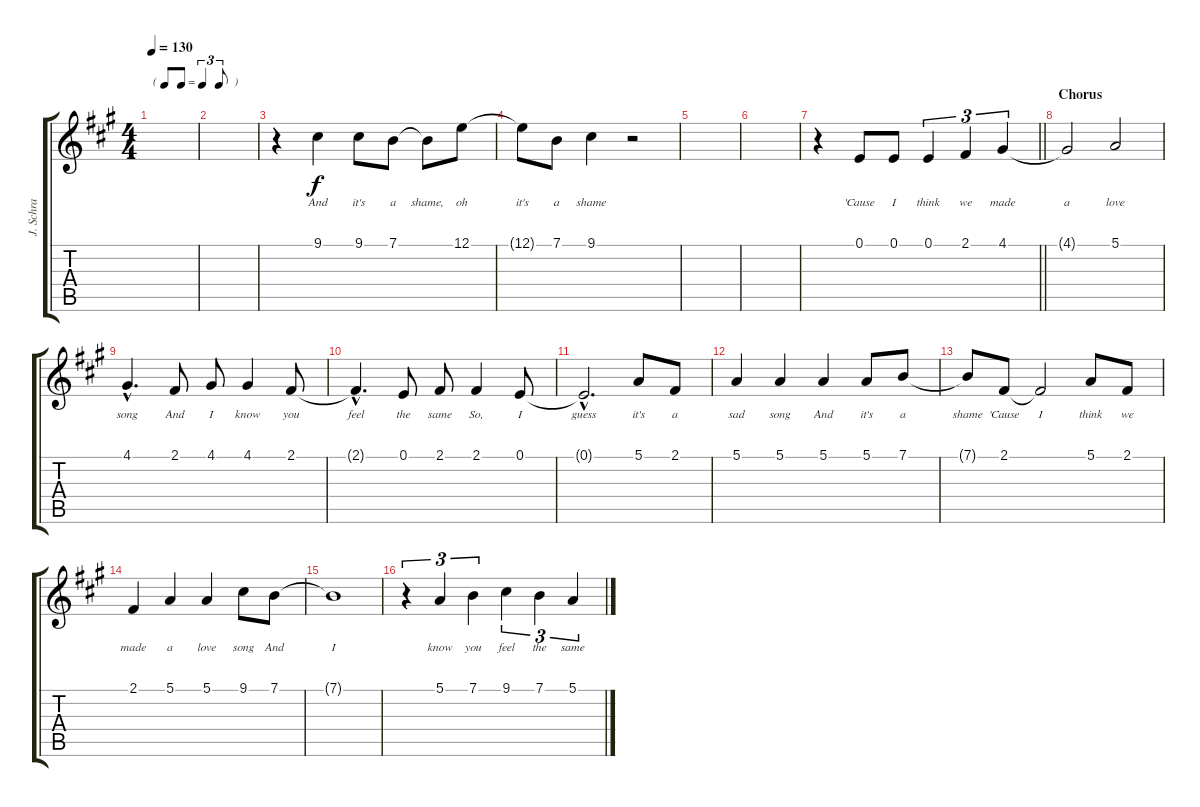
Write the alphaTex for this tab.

\track ("J. Schra" "J. Schra") {instrument vibraphone}
\staff {score tabs}
\tuning (E4 B3 G3 D3 A2 E2) {hide}
\ts (4 4)
\tf triplet8th
\tempo 130
\clef g2
\ks a
|
|
r.4 9.1.4{lyrics (0 "And") lyrics (1 "") lyrics (2 "") lyrics (3 "") lyrics (4 "")} 9.1.8{lyrics (0 "it's") lyrics (1 "") lyrics (2 "") lyrics (3 "") lyrics (4 "")} 7.1.8{lyrics (0 "a") lyrics (1 "") lyrics (2 "") lyrics (3 "") lyrics (4 "")} 7.1{t}.8{lyrics (0 "shame,") lyrics (1 "") lyrics (2 "") lyrics (3 "") lyrics (4 "")} 12.1.8{lyrics (0 "oh") lyrics (1 "") lyrics (2 "") lyrics (3 "") lyrics (4 "")} |
12.1{t}.8{lyrics (0 "it's") lyrics (1 "") lyrics (2 "") lyrics (3 "") lyrics (4 "")} 7.1.8{lyrics (0 "a") lyrics (1 "") lyrics (2 "") lyrics (3 "") lyrics (4 "")} 9.1.4{lyrics (0 "shame") lyrics (1 "") lyrics (2 "") lyrics (3 "") lyrics (4 "")} r.2 |
|
|
\barLineRight lightlight
r.4 0.1.8{lyrics (0 "'Cause") lyrics (1 "") lyrics (2 "") lyrics (3 "") lyrics (4 "")} 0.1.8{lyrics (0 "I") lyrics (1 "") lyrics (2 "") lyrics (3 "") lyrics (4 "")} 0.1.4{tu (3 2) lyrics (0 "think") lyrics (1 "") lyrics (2 "") lyrics (3 "") lyrics (4 "")} 2.1.4{tu (3 2) lyrics (0 "we") lyrics (1 "") lyrics (2 "") lyrics (3 "") lyrics (4 "")} 4.1.4{tu (3 2) lyrics (0 "made") lyrics (1 "") lyrics (2 "") lyrics (3 "") lyrics (4 "")} |
\section ("" "Chorus")
4.1{t}.2{lyrics (0 "a") lyrics (1 "") lyrics (2 "") lyrics (3 "") lyrics (4 "")} 5.1.2{lyrics (0 "love") lyrics (1 "") lyrics (2 "") lyrics (3 "") lyrics (4 "")} |
4.1{hac}.4{d lyrics (0 "song") lyrics (1 "") lyrics (2 "") lyrics (3 "") lyrics (4 "")} 2.1.8{lyrics (0 "And") lyrics (1 "") lyrics (2 "") lyrics (3 "") lyrics (4 "")} 4.1.8{lyrics (0 "I") lyrics (1 "") lyrics (2 "") lyrics (3 "") lyrics (4 "")} 4.1.4{lyrics (0 "know") lyrics (1 "") lyrics (2 "") lyrics (3 "") lyrics (4 "")} 2.1.8{lyrics (0 "you") lyrics (1 "") lyrics (2 "") lyrics (3 "") lyrics (4 "")} |
2.1{hac t}.4{d lyrics (0 "feel") lyrics (1 "") lyrics (2 "") lyrics (3 "") lyrics (4 "")} 0.1.8{lyrics (0 "the") lyrics (1 "") lyrics (2 "") lyrics (3 "") lyrics (4 "")} 2.1.8{lyrics (0 "same") lyrics (1 "") lyrics (2 "") lyrics (3 "") lyrics (4 "")} 2.1.4{lyrics (0 "So,") lyrics (1 "") lyrics (2 "") lyrics (3 "") lyrics (4 "")} 0.1.8{lyrics (0 "I") lyrics (1 "") lyrics (2 "") lyrics (3 "") lyrics (4 "")} |
0.1{hac t}.2{d lyrics (0 "guess") lyrics (1 "") lyrics (2 "") lyrics (3 "") lyrics (4 "")} 5.1.8{lyrics (0 "it's") lyrics (1 "") lyrics (2 "") lyrics (3 "") lyrics (4 "")} 2.1.8{lyrics (0 "a") lyrics (1 "") lyrics (2 "") lyrics (3 "") lyrics (4 "")} |
5.1.4{lyrics (0 "sad") lyrics (1 "") lyrics (2 "") lyrics (3 "") lyrics (4 "")} 5.1.4{lyrics (0 "song") lyrics (1 "") lyrics (2 "") lyrics (3 "") lyrics (4 "")} 5.1.4{lyrics (0 "And") lyrics (1 "") lyrics (2 "") lyrics (3 "") lyrics (4 "")} 5.1.8{lyrics (0 "it's") lyrics (1 "") lyrics (2 "") lyrics (3 "") lyrics (4 "")} 7.1.8{lyrics (0 "a") lyrics (1 "") lyrics (2 "") lyrics (3 "") lyrics (4 "")} |
7.1{t}.8{lyrics (0 "shame") lyrics (1 "") lyrics (2 "") lyrics (3 "") lyrics (4 "")} 2.1.8{lyrics (0 "'Cause") lyrics (1 "") lyrics (2 "") lyrics (3 "") lyrics (4 "")} 2.1{t}.2{lyrics (0 "I") lyrics (1 "") lyrics (2 "") lyrics (3 "") lyrics (4 "")} 5.1.8{lyrics (0 "think") lyrics (1 "") lyrics (2 "") lyrics (3 "") lyrics (4 "")} 2.1.8{lyrics (0 "we") lyrics (1 "") lyrics (2 "") lyrics (3 "") lyrics (4 "")} |
2.1.4{lyrics (0 "made") lyrics (1 "") lyrics (2 "") lyrics (3 "") lyrics (4 "")} 5.1.4{lyrics (0 "a") lyrics (1 "") lyrics (2 "") lyrics (3 "") lyrics (4 "")} 5.1.4{lyrics (0 "love") lyrics (1 "") lyrics (2 "") lyrics (3 "") lyrics (4 "")} 9.1.8{lyrics (0 "song") lyrics (1 "") lyrics (2 "") lyrics (3 "") lyrics (4 "")} 7.1.8{lyrics (0 "And") lyrics (1 "") lyrics (2 "") lyrics (3 "") lyrics (4 "")} |
7.1{t}.1{lyrics (0 "I") lyrics (1 "") lyrics (2 "") lyrics (3 "") lyrics (4 "")} |
r.4{tu (3 2)} 5.1.4{tu (3 2) lyrics (0 "know") lyrics (1 "") lyrics (2 "") lyrics (3 "") lyrics (4 "")} 7.1.4{tu (3 2) lyrics (0 "you") lyrics (1 "") lyrics (2 "") lyrics (3 "") lyrics (4 "")} 9.1.4{tu (3 2) lyrics (0 "feel") lyrics (1 "") lyrics (2 "") lyrics (3 "") lyrics (4 "")} 7.1.4{tu (3 2) lyrics (0 "the") lyrics (1 "") lyrics (2 "") lyrics (3 "") lyrics (4 "")} 5.1.4{tu (3 2) lyrics (0 "same") lyrics (1 "") lyrics (2 "") lyrics (3 "") lyrics (4 "")}
